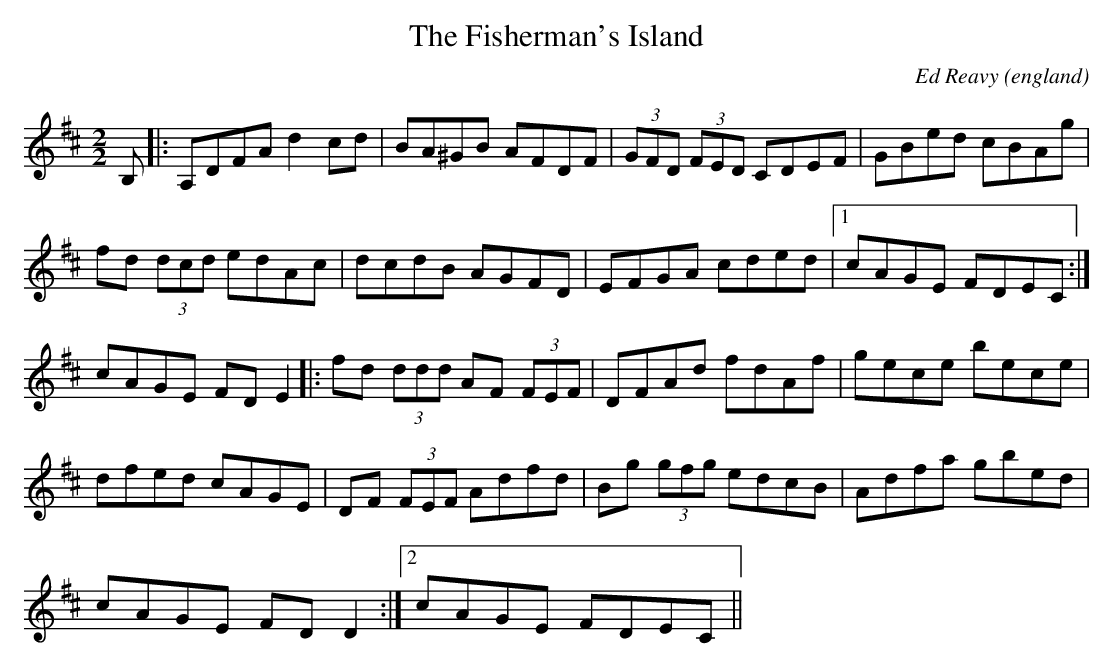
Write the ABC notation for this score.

X:1
T:The Fisherman's Island
O:england
C:Ed Reavy
M:2/2
L:1/8
K:D
B,|:A,DFA d2 cd|BA^GB AFDF|(3GFD (3FED CDEF|GBed cBAg|
fd (3dcd edAc|dcdB AGFD|EFGA cded|1cAGE FDEC:|
2cAGE FD E2||:fd (3ddd AF (3FEF|DFAd fdAf|gece bece|
dfed cAGE|DF (3FEF Adfd|Bg (3gfg edcB|Adfa gbed|
1cAGE FD D2:|2cAGE FDEC||
